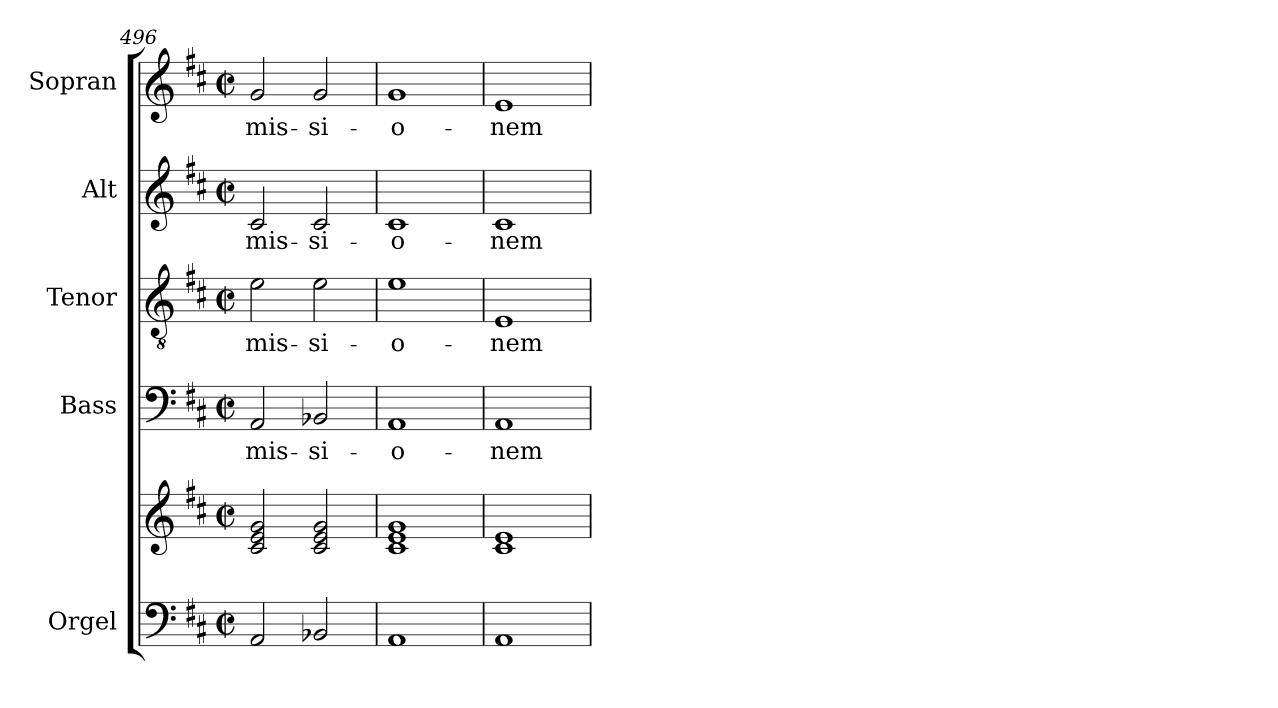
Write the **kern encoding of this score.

**kern	**kern	**kern	**text	**kern	**text	**kern	**text	**kern	**text
*part5	*part5	*part4	*part4	*part3	*part3	*part2	*part2	*part1	*part1
*staff6	*staff5	*staff4	*staff4	*staff3	*staff3	*staff2	*staff2	*staff1	*staff1
*I"Orgel	*	*I"Bass	*	*I"Tenor	*	*I"Alt	*	*I"Sopran	*
*I'Org.	*	*I'B.	*	*I'T.	*	*I'A.	*	*I'S.	*
*clefF4	*clefG2	*clefF4	*	*clefGv2	*	*clefG2	*	*clefG2	*
*k[f#c#]	*k[f#c#]	*k[f#c#]	*	*k[f#c#]	*	*k[f#c#]	*	*k[f#c#]	*
*D:	*D:	*D:	*	*D:	*	*D:	*	*D:	*
*M2/2	*M2/2	*M2/2	*	*M2/2	*	*M2/2	*	*M2/2	*
*met(c|)	*met(c|)	*met(c|)	*	*met(c|)	*	*met(c|)	*	*met(c|)	*
=496	=496	=496	=496	=496	=496	=496	=496	=496	=496
!	!	!	!LO:LY:b	!	!LO:LY:b	!	!LO:LY:b	!	!LO:LY:b
2AA/	2c#/ 2e/ 2g/	2AA/	-mis-	2e\	-mis-	2c#/	-mis-	2g/	-mis-
!	!	!	!LO:LY:b	!	!LO:LY:b	!	!LO:LY:b	!	!LO:LY:b
2BB-X/	2c#/ 2e/ 2g/	2BB-X/	-si-	2e\	-si-	2c#/	-si-	2g/	-si-
=497	=497	=497	=497	=497	=497	=497	=497	=497	=497
!	!	!	!LO:LY:b	!	!LO:LY:b	!	!LO:LY:b	!	!LO:LY:b
1AA	1c# 1e 1g	1AA	-o-	1e	-o-	1c#	-o-	1g	-o-
!!LO:LB:g=z
=498	=498	=498	=498	=498	=498	=498	=498	=498	=498
!	!	!	!LO:LY:b	!	!LO:LY:b	!	!LO:LY:b	!	!LO:LY:b
1AA	1c# 1e	1AA	-nem	1E	-nem	1c#	-nem	1e	-nem
=	=	=	=	=	=	=	=	=	=
*-	*-	*-	*-	*-	*-	*-	*-	*-	*-
